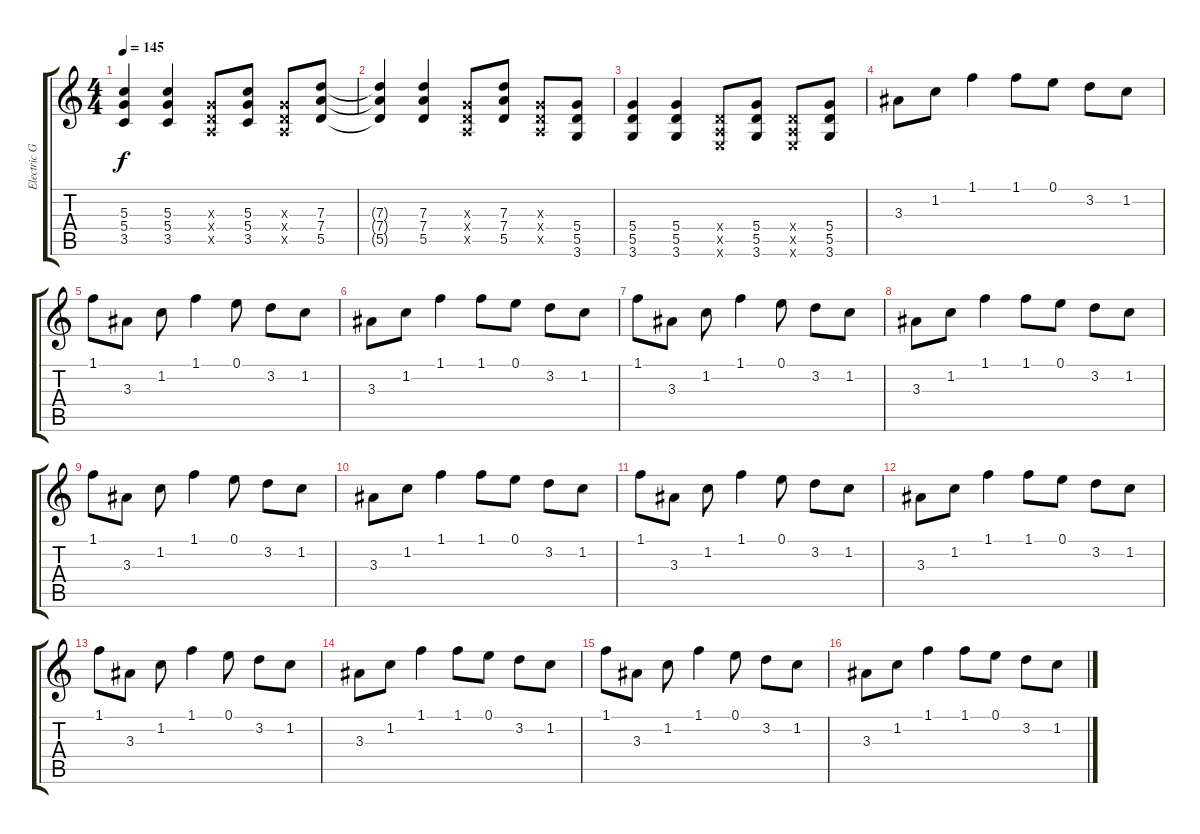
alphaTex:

\track ("Electric Guitar" "Electric G") {instrument distortionguitar}
\staff {score tabs}
\tuning (E4 B3 G3 D3 A2 E2) {hide}
\ts (4 4)
\tempo 145
\clef g2
\ks c
(5.3{t} 5.4{t} 3.5{t}).4{dy f volume 13 balance 4} (5.3 5.4 3.5).4 (0.3{x} 0.4{x} 0.5{x}).8 (5.3 5.4 3.5).8 (0.3{x} 0.4{x} 0.5{x}).8 (7.3 7.4 5.5).8 |
(7.3{t} 7.4{t} 5.5{t}).4{volume 13 balance 4} (7.3 7.4 5.5).4 (0.3{x} 0.4{x} 0.5{x}).8 (7.3 7.4 5.5).8 (0.3{x} 0.4{x} 0.5{x}).8 (5.4 5.5 3.6).8 |
(5.4 5.5 3.6).4{volume 13 balance 4} (5.4 5.5 3.6).4 (0.4{x} 0.5{x} 0.6{x}).8 (5.4 5.5 3.6).8 (0.4{x} 0.5{x} 0.6{x}).8 (5.4 5.5 3.6).8 |
3.3.8 1.2.8 1.1.4 1.1.8 0.1.8 3.2.8 1.2.8 |
1.1.8 3.3.8 1.2.8 1.1.4 0.1.8 3.2.8 1.2.8 |
3.3.8 1.2.8 1.1.4 1.1.8 0.1.8 3.2.8 1.2.8 |
1.1.8 3.3.8 1.2.8 1.1.4 0.1.8 3.2.8 1.2.8 |
3.3.8 1.2.8 1.1.4 1.1.8 0.1.8 3.2.8 1.2.8 |
1.1.8 3.3.8 1.2.8 1.1.4 0.1.8 3.2.8 1.2.8 |
3.3.8 1.2.8 1.1.4 1.1.8 0.1.8 3.2.8 1.2.8 |
1.1.8 3.3.8 1.2.8 1.1.4 0.1.8 3.2.8 1.2.8 |
3.3.8 1.2.8 1.1.4 1.1.8 0.1.8 3.2.8 1.2.8 |
1.1.8 3.3.8 1.2.8 1.1.4 0.1.8 3.2.8 1.2.8 |
3.3.8 1.2.8 1.1.4 1.1.8 0.1.8 3.2.8 1.2.8 |
1.1.8 3.3.8 1.2.8 1.1.4 0.1.8 3.2.8 1.2.8 |
3.3.8 1.2.8 1.1.4 1.1.8 0.1.8 3.2.8 1.2.8
